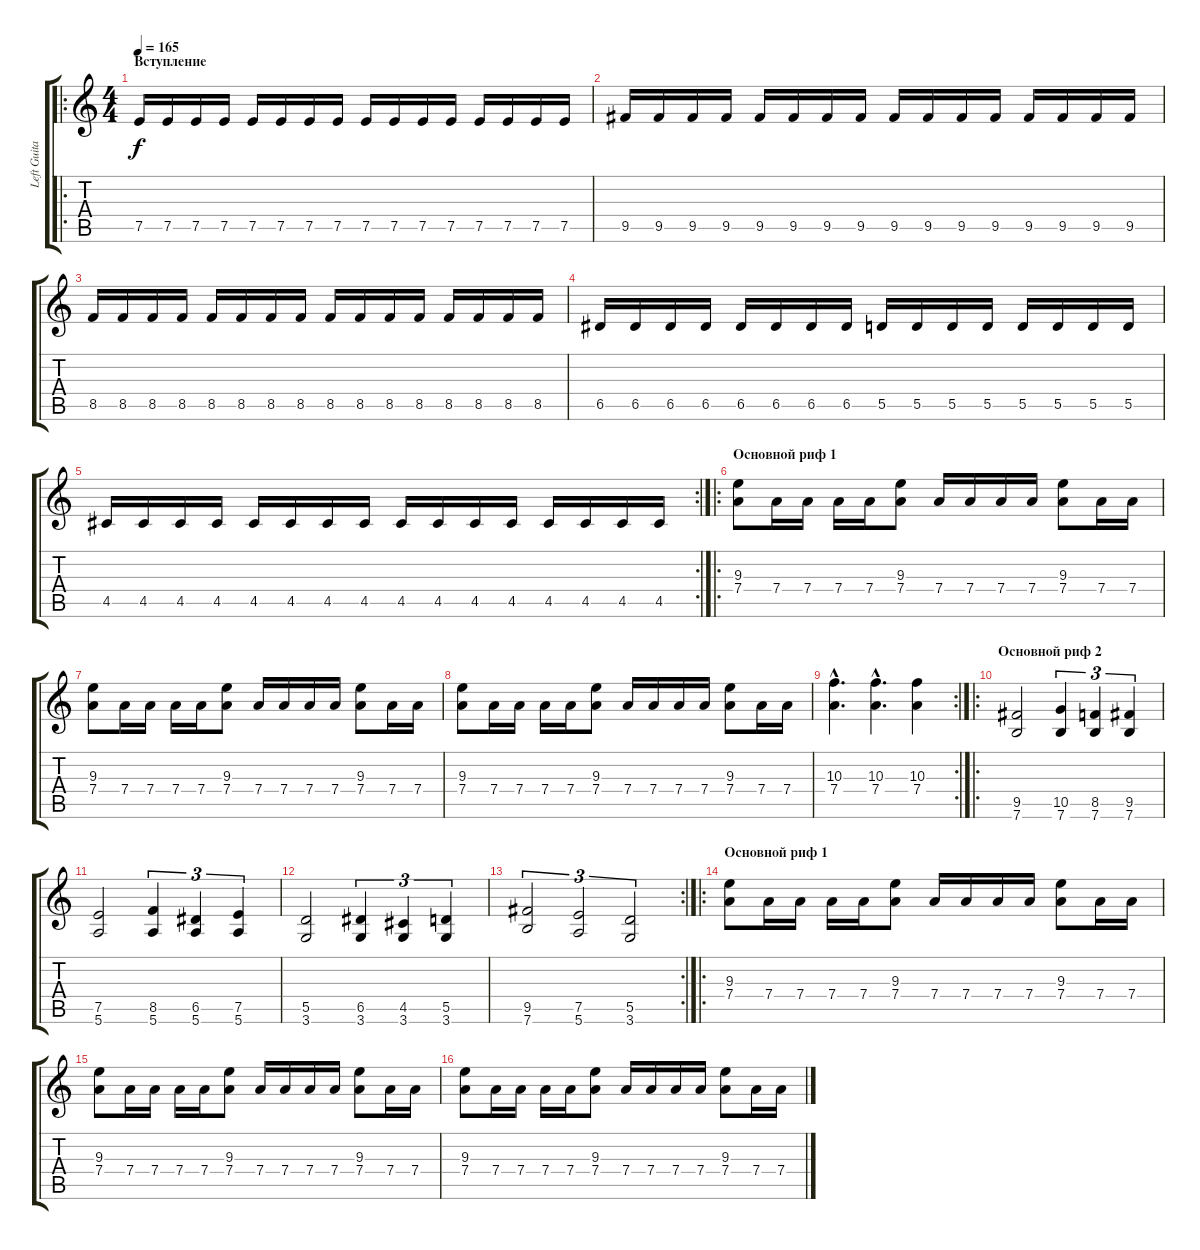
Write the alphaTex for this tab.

\track ("Left Guitar" "Left Guita") {instrument distortionguitar}
\staff {score tabs}
\tuning (E4 B3 G3 D3 A2 E2) {hide}
\ro
\ts (4 4)
\section ("" "Вступление")
\tempo 165
\clef g2
\ks c
7.5.16{dy f instrument distortionguitar} 7.5.16 7.5.16 7.5.16 7.5.16 7.5.16 7.5.16 7.5.16 7.5.16 7.5.16 7.5.16 7.5.16 7.5.16 7.5.16 7.5.16 7.5.16 |
9.5.16 9.5.16 9.5.16 9.5.16 9.5.16 9.5.16 9.5.16 9.5.16 9.5.16 9.5.16 9.5.16 9.5.16 9.5.16 9.5.16 9.5.16 9.5.16 |
8.5.16 8.5.16 8.5.16 8.5.16 8.5.16 8.5.16 8.5.16 8.5.16 8.5.16 8.5.16 8.5.16 8.5.16 8.5.16 8.5.16 8.5.16 8.5.16 |
6.5.16 6.5.16 6.5.16 6.5.16 6.5.16 6.5.16 6.5.16 6.5.16 5.5.16 5.5.16 5.5.16 5.5.16 5.5.16 5.5.16 5.5.16 5.5.16 |
\rc 2
4.5.16 4.5.16 4.5.16 4.5.16 4.5.16 4.5.16 4.5.16 4.5.16 4.5.16 4.5.16 4.5.16 4.5.16 4.5.16 4.5.16 4.5.16 4.5.16 |
\ro
\section ("" "Основной риф 1")
(9.3 7.4).8 7.4.16 7.4.16 7.4.16 7.4.16 (9.3 7.4).8 7.4.16 7.4.16 7.4.16 7.4.16 (9.3 7.4).8 7.4.16 7.4.16 |
(9.3 7.4).8 7.4.16 7.4.16 7.4.16 7.4.16 (9.3 7.4).8 7.4.16 7.4.16 7.4.16 7.4.16 (9.3 7.4).8 7.4.16 7.4.16 |
(9.3 7.4).8 7.4.16 7.4.16 7.4.16 7.4.16 (9.3 7.4).8 7.4.16 7.4.16 7.4.16 7.4.16 (9.3 7.4).8 7.4.16 7.4.16 |
\rc 2
(10.3{hac} 7.4{hac}).4{d} (10.3{hac} 7.4{hac}).4{d} (10.3 7.4).4 |
\ro
\section ("" "Основной риф 2")
(9.5 7.6).2 (10.5 7.6).4{tu (3 2)} (8.5 7.6).4{tu (3 2)} (9.5 7.6).4{tu (3 2)} |
(7.5 5.6).2 (8.5 5.6).4{tu (3 2)} (6.5 5.6).4{tu (3 2)} (7.5 5.6).4{tu (3 2)} |
(5.5 3.6).2 (6.5 3.6).4{tu (3 2)} (4.5 3.6).4{tu (3 2)} (5.5 3.6).4{tu (3 2)} |
\rc 2
(9.5 7.6).2{tu (3 2)} (7.5 5.6).2{tu (3 2)} (5.5 3.6).2{tu (3 2)} |
\ro
\section ("" "Основной риф 1")
(9.3 7.4).8 7.4.16 7.4.16 7.4.16 7.4.16 (9.3 7.4).8 7.4.16 7.4.16 7.4.16 7.4.16 (9.3 7.4).8 7.4.16 7.4.16 |
(9.3 7.4).8 7.4.16 7.4.16 7.4.16 7.4.16 (9.3 7.4).8 7.4.16 7.4.16 7.4.16 7.4.16 (9.3 7.4).8 7.4.16 7.4.16 |
(9.3 7.4).8 7.4.16 7.4.16 7.4.16 7.4.16 (9.3 7.4).8 7.4.16 7.4.16 7.4.16 7.4.16 (9.3 7.4).8 7.4.16 7.4.16
